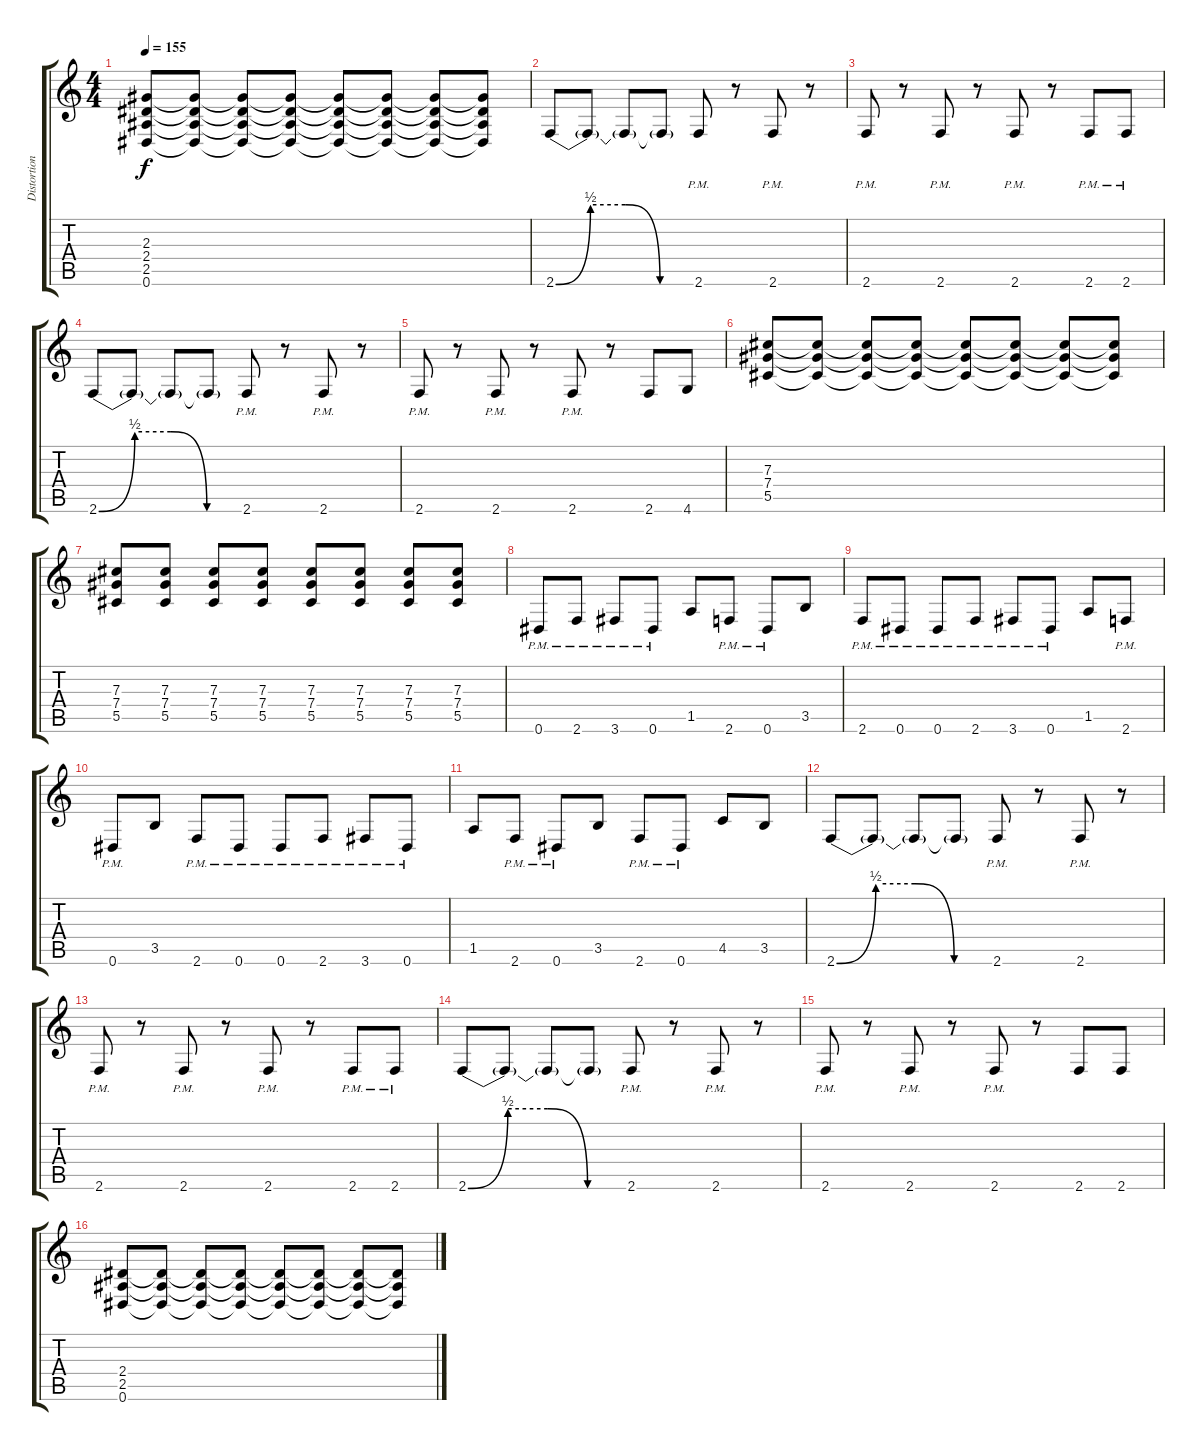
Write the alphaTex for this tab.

\track ("Distortion Guitar-Tracy G" "Distortion") {instrument distortionguitar}
\staff {score tabs}
\tuning (Eb4 Bb3 Gb3 Db3 Ab2 Eb2) {hide}
\ts (4 4)
\tempo 155
\clef g2
\ks c
(2.3 2.4 2.5 0.6).8{dy f} (2.3{t} 2.4{t} 2.5{t} 0.6{t}).8 (2.3{t} 2.4{t} 2.5{t} 0.6{t}).8 (2.3{t} 2.4{t} 2.5{t} 0.6{t}).8 (2.3{t} 2.4{t} 2.5{t} 0.6{t}).8 (2.3{t} 2.4{t} 2.5{t} 0.6{t}).8 (2.3{t} 2.4{t} 2.5{t} 0.6{t}).8 (2.3{t} 2.4{t} 2.5{t} 0.6{t}).8 |
2.6{be (custom 0 0 15 2 30 2 45 0 60 0)}.8 2.6{t}.8 2.6{t}.8 2.6{t}.8 2.6{pm}.8 r.8 2.6{pm}.8 r.8 |
2.6{pm}.8 r.8 2.6{pm}.8 r.8 2.6{pm}.8 r.8 2.6{pm}.8 2.6{pm}.8 |
2.6{be (custom 0 0 15 2 30 2 45 0 60 0)}.8 2.6{t}.8 2.6{t}.8 2.6{t}.8 2.6{pm}.8 r.8 2.6{pm}.8 r.8 |
2.6{pm}.8 r.8 2.6{pm}.8 r.8 2.6{pm}.8 r.8 2.6.8 4.6.8 |
(7.3 7.4 5.5).8 (7.3{t} 7.4{t} 5.5{t}).8 (7.3{t} 7.4{t} 5.5{t}).8 (7.3{t} 7.4{t} 5.5{t}).8 (7.3{t} 7.4{t} 5.5{t}).8 (7.3{t} 7.4{t} 5.5{t}).8 (7.3{t} 7.4{t} 5.5{t}).8 (7.3{t} 7.4{t} 5.5{t}).8 |
(7.3 7.4 5.5).8 (7.3 7.4 5.5).8 (7.3 7.4 5.5).8 (7.3 7.4 5.5).8 (7.3 7.4 5.5).8 (7.3 7.4 5.5).8 (7.3 7.4 5.5).8 (7.3 7.4 5.5).8 |
0.6{pm}.8 2.6{pm}.8 3.6{pm}.8 0.6{pm}.8 1.5.8 2.6{pm}.8 0.6{pm}.8 3.5.8 |
2.6{pm}.8 0.6{pm}.8 0.6{pm}.8 2.6{pm}.8 3.6{pm}.8 0.6{pm}.8 1.5.8 2.6{pm}.8 |
0.6{pm}.8 3.5.8 2.6{pm}.8 0.6{pm}.8 0.6{pm}.8 2.6{pm}.8 3.6{pm}.8 0.6{pm}.8 |
1.5.8 2.6{pm}.8 0.6{pm}.8 3.5.8 2.6{pm}.8 0.6{pm}.8 4.5.8 3.5.8 |
2.6{be (custom 0 0 15 2 30 2 45 0 60 0)}.8 2.6{t}.8 2.6{t}.8 2.6{t}.8 2.6{pm}.8 r.8 2.6{pm}.8 r.8 |
2.6{pm}.8 r.8 2.6{pm}.8 r.8 2.6{pm}.8 r.8 2.6{pm}.8 2.6{pm}.8 |
2.6{be (custom 0 0 15 2 30 2 45 0 60 0)}.8 2.6{t}.8 2.6{t}.8 2.6{t}.8 2.6{pm}.8 r.8 2.6{pm}.8 r.8 |
2.6{pm}.8 r.8 2.6{pm}.8 r.8 2.6{pm}.8 r.8 2.6.8 2.6.8 |
(2.4 2.5 0.6).8 (2.4{t} 2.5{t} 0.6{t}).8 (2.4{t} 2.5{t} 0.6{t}).8 (2.4{t} 2.5{t} 0.6{t}).8 (2.4{t} 2.5{t} 0.6{t}).8 (2.4{t} 2.5{t} 0.6{t}).8 (2.4{t} 2.5{t} 0.6{t}).8 (2.4{t} 2.5{t} 0.6{t}).8
